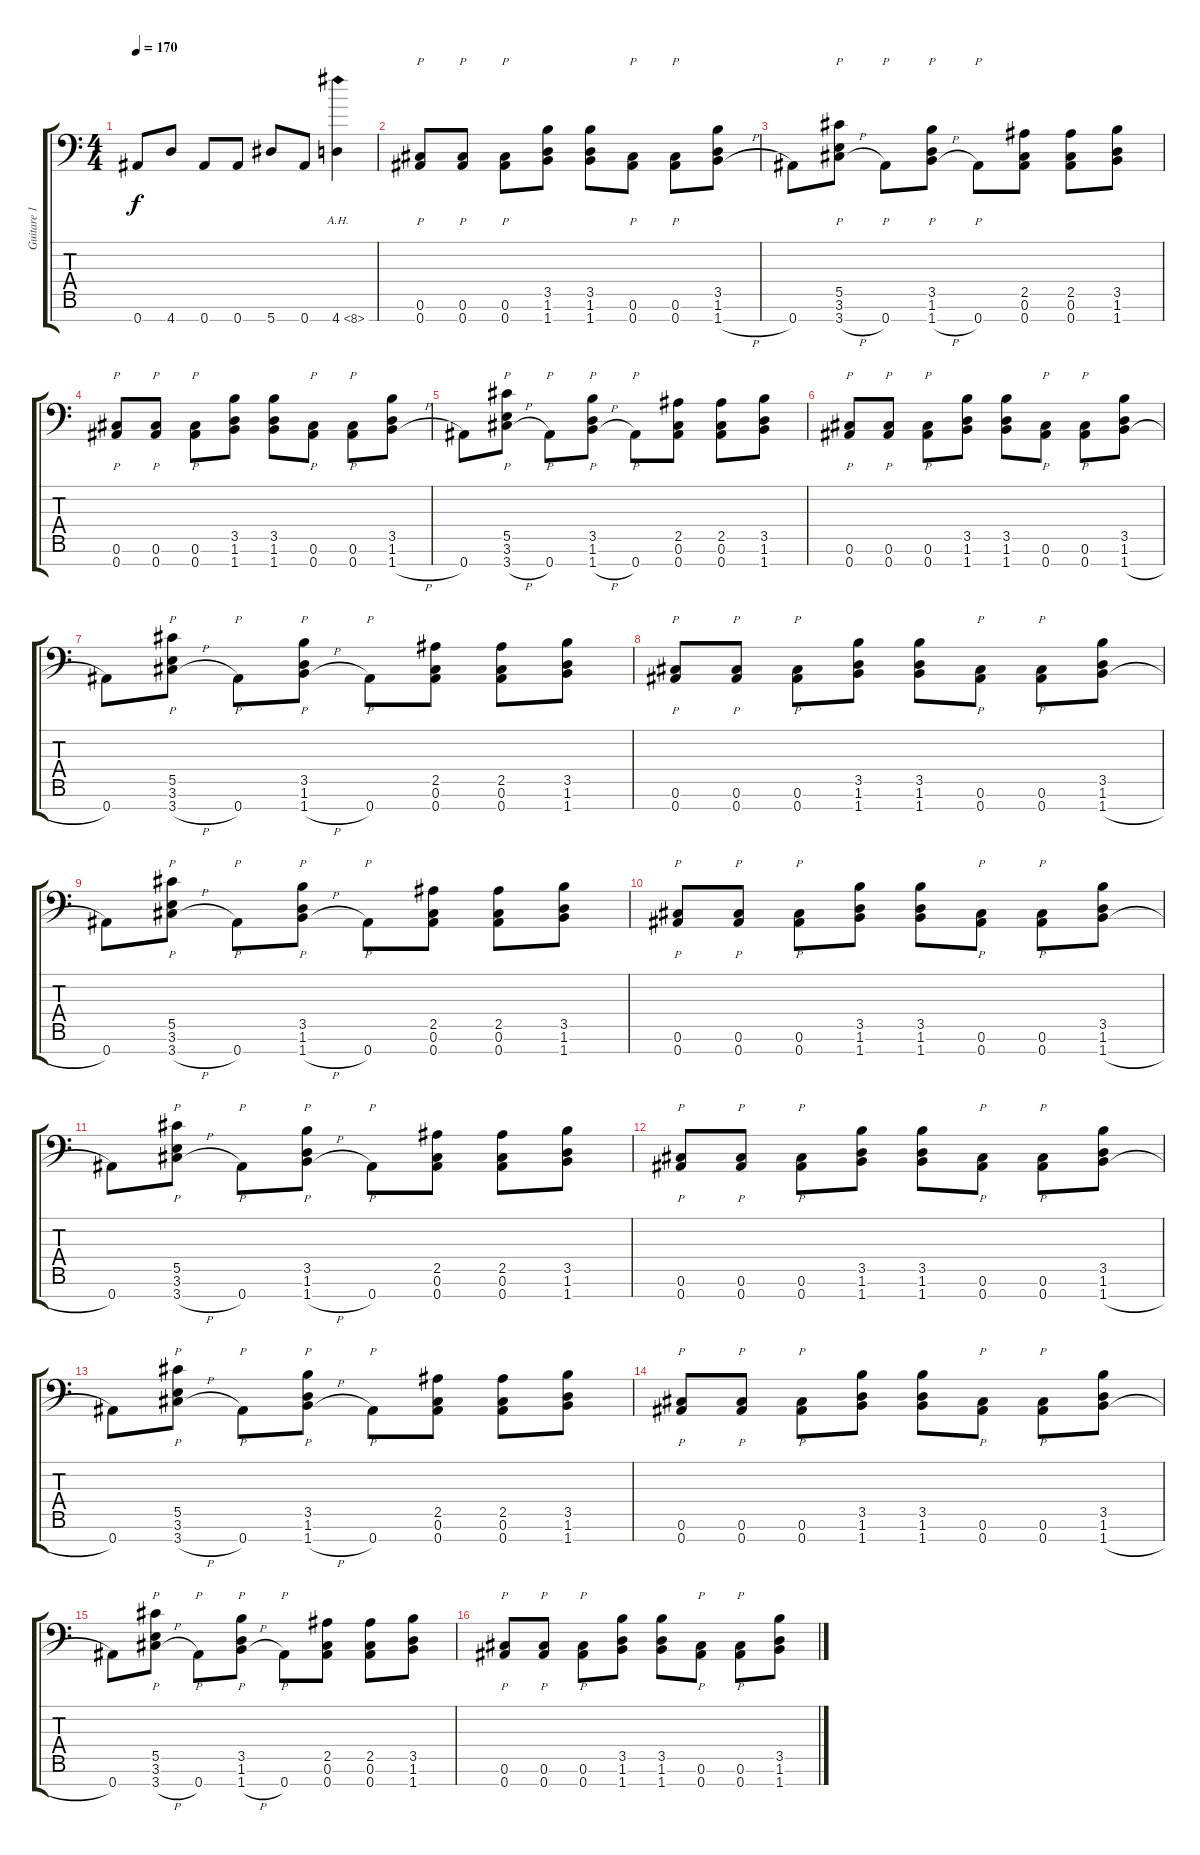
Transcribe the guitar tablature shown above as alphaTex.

\track ("Guitare 1" "Guitare 1") {instrument distortionguitar}
\staff {score tabs}
\tuning (Eb4 Bb3 Gb3 Db3 Ab2 Db2 Bb1) {hide}
\ts (4 4)
\tempo 170
\clef f4
\ks c
0.7.8{dy f} 4.7.8 0.7.8 0.7.8 5.7.8 0.7.8 4.7{ah 4}.4 |
(0.6 0.7).8{p} (0.6 0.7).8{p} (0.6 0.7).8{p} (3.5 1.6 1.7).8 (3.5 1.6 1.7).8 (0.6 0.7).8{p} (0.6 0.7).8{p} (3.5 1.6 1.7{h}).8 |
0.7.8 (5.5 3.6 3.7{h}).8{p} 0.7.8{p} (3.5 1.6 1.7{h}).8{p} 0.7.8{p} (2.5 0.6 0.7).8 (2.5 0.6 0.7).8 (3.5 1.6 1.7).8 |
(0.6 0.7).8{p} (0.6 0.7).8{p} (0.6 0.7).8{p} (3.5 1.6 1.7).8 (3.5 1.6 1.7).8 (0.6 0.7).8{p} (0.6 0.7).8{p} (3.5 1.6 1.7{h}).8 |
0.7.8 (5.5 3.6 3.7{h}).8{p} 0.7.8{p} (3.5 1.6 1.7{h}).8{p} 0.7.8{p} (2.5 0.6 0.7).8 (2.5 0.6 0.7).8 (3.5 1.6 1.7).8 |
(0.6 0.7).8{p} (0.6 0.7).8{p} (0.6 0.7).8{p} (3.5 1.6 1.7).8 (3.5 1.6 1.7).8 (0.6 0.7).8{p} (0.6 0.7).8{p} (3.5 1.6 1.7{h}).8 |
0.7.8 (5.5 3.6 3.7{h}).8{p} 0.7.8{p} (3.5 1.6 1.7{h}).8{p} 0.7.8{p} (2.5 0.6 0.7).8 (2.5 0.6 0.7).8 (3.5 1.6 1.7).8 |
(0.6 0.7).8{p} (0.6 0.7).8{p} (0.6 0.7).8{p} (3.5 1.6 1.7).8 (3.5 1.6 1.7).8 (0.6 0.7).8{p} (0.6 0.7).8{p} (3.5 1.6 1.7{h}).8 |
0.7.8 (5.5 3.6 3.7{h}).8{p} 0.7.8{p} (3.5 1.6 1.7{h}).8{p} 0.7.8{p} (2.5 0.6 0.7).8 (2.5 0.6 0.7).8 (3.5 1.6 1.7).8 |
(0.6 0.7).8{p} (0.6 0.7).8{p} (0.6 0.7).8{p} (3.5 1.6 1.7).8 (3.5 1.6 1.7).8 (0.6 0.7).8{p} (0.6 0.7).8{p} (3.5 1.6 1.7{h}).8 |
0.7.8 (5.5 3.6 3.7{h}).8{p} 0.7.8{p} (3.5 1.6 1.7{h}).8{p} 0.7.8{p} (2.5 0.6 0.7).8 (2.5 0.6 0.7).8 (3.5 1.6 1.7).8 |
(0.6 0.7).8{p} (0.6 0.7).8{p} (0.6 0.7).8{p} (3.5 1.6 1.7).8 (3.5 1.6 1.7).8 (0.6 0.7).8{p} (0.6 0.7).8{p} (3.5 1.6 1.7{h}).8 |
0.7.8 (5.5 3.6 3.7{h}).8{p} 0.7.8{p} (3.5 1.6 1.7{h}).8{p} 0.7.8{p} (2.5 0.6 0.7).8 (2.5 0.6 0.7).8 (3.5 1.6 1.7).8 |
(0.6 0.7).8{p} (0.6 0.7).8{p} (0.6 0.7).8{p} (3.5 1.6 1.7).8 (3.5 1.6 1.7).8 (0.6 0.7).8{p} (0.6 0.7).8{p} (3.5 1.6 1.7{h}).8 |
0.7.8 (5.5 3.6 3.7{h}).8{p} 0.7.8{p} (3.5 1.6 1.7{h}).8{p} 0.7.8{p} (2.5 0.6 0.7).8 (2.5 0.6 0.7).8 (3.5 1.6 1.7).8 |
(0.6 0.7).8{p} (0.6 0.7).8{p} (0.6 0.7).8{p} (3.5 1.6 1.7).8 (3.5 1.6 1.7).8 (0.6 0.7).8{p} (0.6 0.7).8{p} (3.5 1.6 1.7{h}).8
